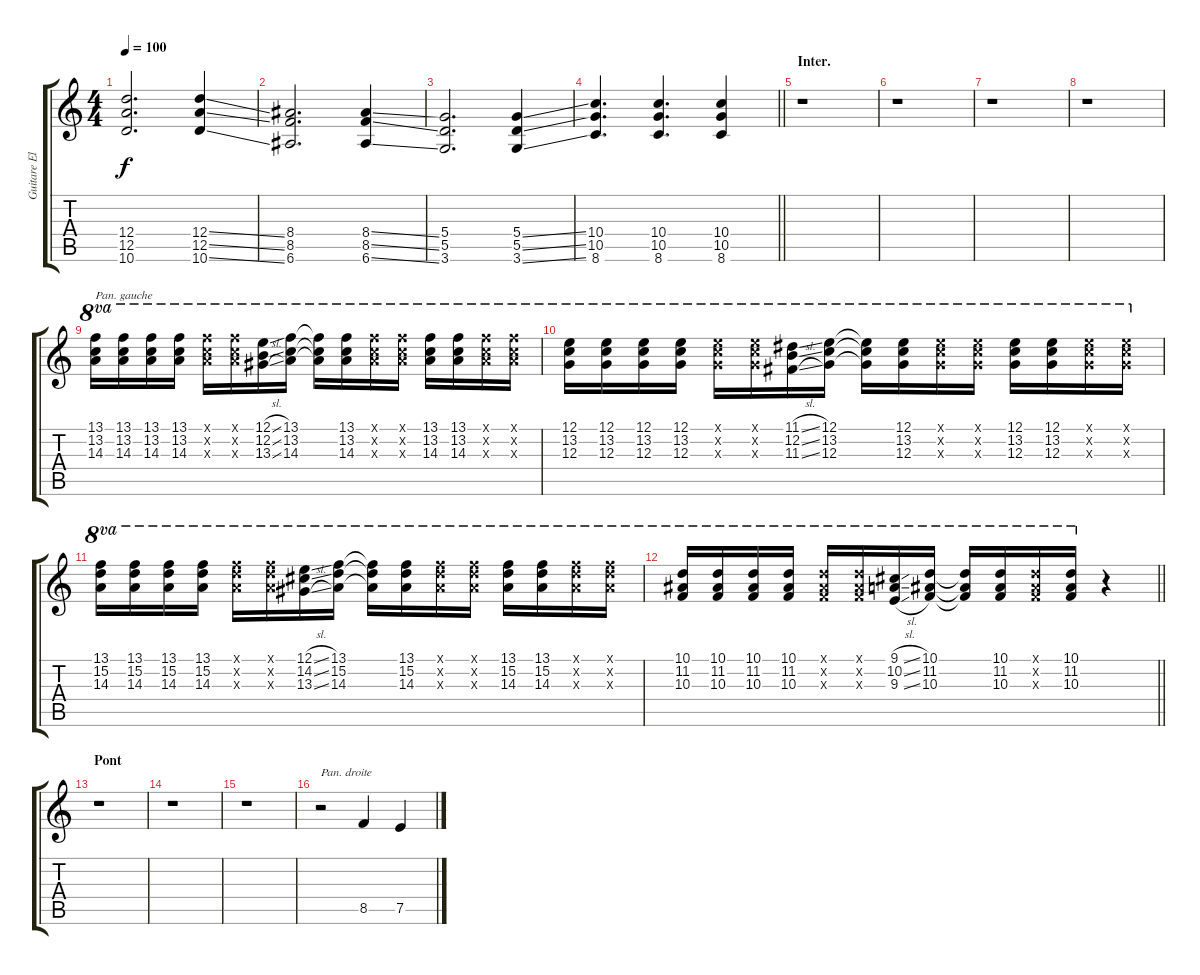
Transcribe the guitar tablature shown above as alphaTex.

\track ("Guitare El." "Guitare El") {instrument overdrivenguitar}
\staff {score tabs}
\tuning (E4 B3 G3 D3 A2 E2) {hide}
\ts (4 4)
\tempo 100
\clef g2
\ks c
(12.4 12.5 10.6).2{d dy f} (12.4{ss} 12.5{ss} 10.6{ss}).4 |
(8.4 8.5 6.6).2{d} (8.4{ss} 8.5{ss} 6.6{ss}).4 |
(5.4 5.5 3.6).2{d} (5.4{ss} 5.5{ss} 3.6{ss}).4 |
\barLineRight lightlight
(10.4 10.5 8.6).4{d} (10.4 10.5 8.6).4{d} (10.4 10.5 8.6).4 |
\section ("" "Inter.")
r.1 |
r.1 |
r.1 |
r.1 |
(13.1 13.2 14.3).16{ot 8va txt "Pan. gauche" balance 1} (13.1 13.2 14.3).16{ot 8va} (13.1 13.2 14.3).16{ot 8va} (13.1 13.2 14.3).16{ot 8va} (13.1{x} 13.2{x} 14.3{x}).16{ot 8va} (13.1{x} 13.2{x} 14.3{x}).16{ot 8va} (12.1{sl} 12.2{sl} 13.3{sl}).16{ot 8va} (13.1 13.2 14.3).16{ot 8va} (13.1{t} 13.2{t} 14.3{t}).16{ot 8va} (13.1 13.2 14.3).16{ot 8va} (13.1{x} 13.2{x} 14.3{x}).16{ot 8va} (13.1{x} 13.2{x} 14.3{x}).16{ot 8va} (13.1 13.2 14.3).16{ot 8va} (13.1 13.2 14.3).16{ot 8va} (13.1{x} 13.2{x} 14.3{x}).16{ot 8va} (13.1{x} 13.2{x} 14.3{x}).16{ot 8va} |
(12.1 13.2 12.3).16{ot 8va} (12.1 13.2 12.3).16{ot 8va} (12.1 13.2 12.3).16{ot 8va} (12.1 13.2 12.3).16{ot 8va} (12.1{x} 13.2{x} 12.3{x}).16{ot 8va} (12.1{x} 13.2{x} 12.3{x}).16{ot 8va} (11.1{sl} 12.2{sl} 11.3{sl}).16{ot 8va} (12.1 13.2 12.3).16{ot 8va} (12.1{t} 13.2{t} 12.3{t}).16{ot 8va} (12.1 13.2 12.3).16{ot 8va} (12.1{x} 13.2{x} 12.3{x}).16{ot 8va} (12.1{x} 13.2{x} 12.3{x}).16{ot 8va} (12.1 13.2 12.3).16{ot 8va} (12.1 13.2 12.3).16{ot 8va} (12.1{x} 13.2{x} 12.3{x}).16{ot 8va} (12.1{x} 13.2{x} 12.3{x}).16{ot 8va} |
(13.1 15.2 14.3).16{ot 8va} (13.1 15.2 14.3).16{ot 8va} (13.1 15.2 14.3).16{ot 8va} (13.1 15.2 14.3).16{ot 8va} (13.1{x} 15.2{x} 14.3{x}).16{ot 8va} (13.1{x} 15.2{x} 14.3{x}).16{ot 8va} (12.1{sl} 14.2{sl} 13.3{sl}).16{ot 8va} (13.1 15.2 14.3).16{ot 8va} (13.1{t} 15.2{t} 14.3{t}).16{ot 8va} (13.1 15.2 14.3).16{ot 8va} (13.1{x} 15.2{x} 14.3{x}).16{ot 8va} (13.1{x} 15.2{x} 14.3{x}).16{ot 8va} (13.1 15.2 14.3).16{ot 8va} (13.1 15.2 14.3).16{ot 8va} (13.1{x} 15.2{x} 14.3{x}).16{ot 8va} (13.1{x} 15.2{x} 14.3{x}).16{ot 8va} |
\barLineRight lightlight
(10.1 11.2 10.3).16{ot 8va} (10.1 11.2 10.3).16{ot 8va} (10.1 11.2 10.3).16{ot 8va} (10.1 11.2 10.3).16{ot 8va} (10.1{x} 11.2{x} 10.3{x}).16{ot 8va} (10.1{x} 11.2{x} 10.3{x}).16{ot 8va} (9.1{sl} 10.2{sl} 9.3{sl}).16{ot 8va} (10.1 11.2 10.3).16{ot 8va} (10.1{t} 11.2{t} 10.3{t}).16{ot 8va} (10.1 11.2 10.3).16{ot 8va} (10.1{x} 11.2{x} 10.3{x}).16{ot 8va} (10.1 11.2 10.3).16{ot 8va} r.4 |
\section ("" "Pont")
r.1 |
r.1 |
r.1 |
r.2{txt "Pan. droite" balance 15} 8.5.4 7.5.4
